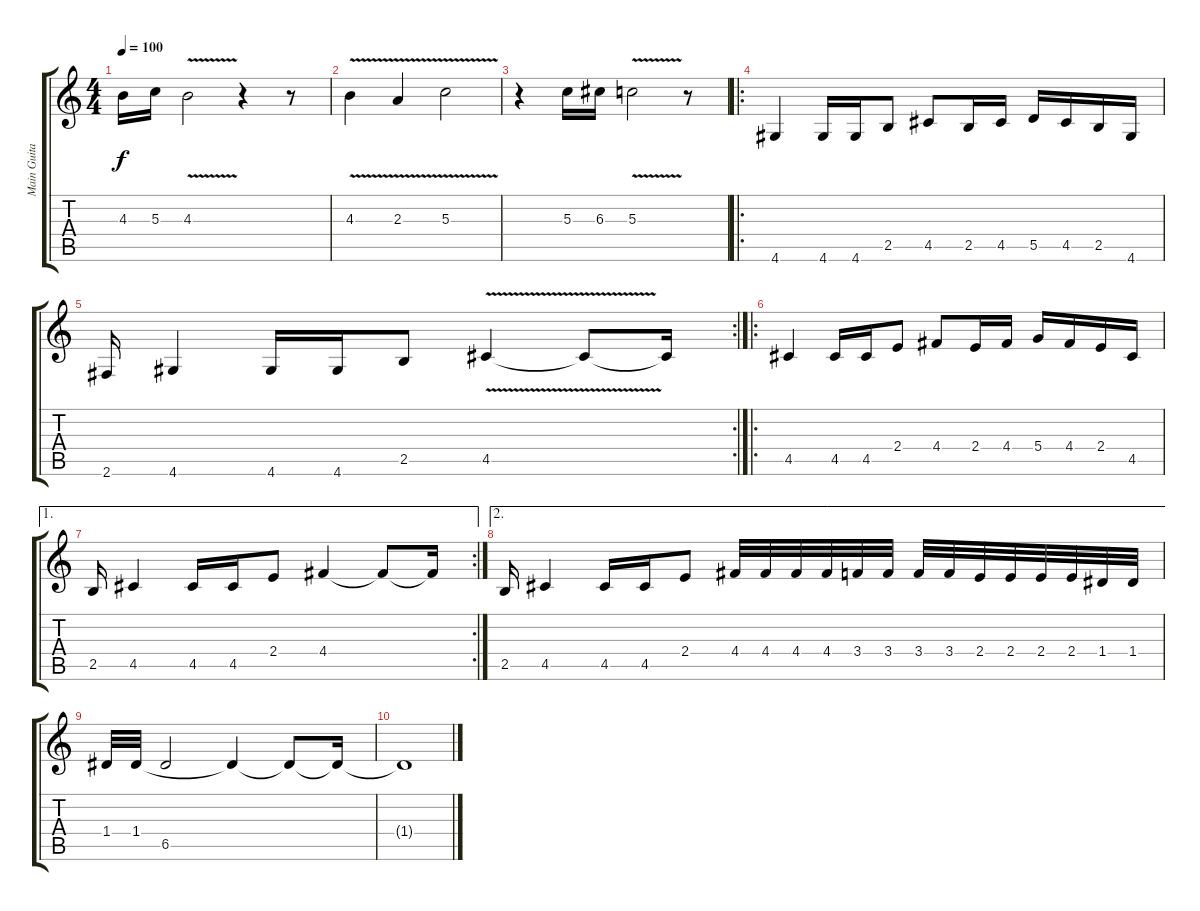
\track ("Main Guitar" "Main Guita") {instrument distortionguitar}
\staff {score tabs}
\tuning (E4 B3 G3 D3 A2 E2) {hide}
\ts (4 4)
\tempo 100
\clef g2
\ks c
4.3.16{dy f} 5.3.16 4.3{v}.2 r.4 r.8 |
4.3{v}.4 2.3{v}.4 5.3{v}.2 |
r.4 5.3.16 6.3.16 5.3{v}.2 r.8 |
\ro
4.6.4 4.6.16 4.6.16 2.5.8 4.5.8 2.5.16 4.5.16 5.5.16 4.5.16 2.5.16 4.6.16 |
\rc 2
2.6.16 4.6.4 4.6.16 4.6.16 2.5.8 4.5{v}.4 4.5{t}.8 4.5{t}.16 |
\ro
4.5.4 4.5.16 4.5.16 2.4.8 4.4.8 2.4.16 4.4.16 5.4.16 4.4.16 2.4.16 4.5.16 |
\ae 1
\rc 2
2.5.16 4.5.4 4.5.16 4.5.16 2.4.8 4.4.4 4.4{t}.8 4.4{t}.16 |
\ae 2
2.5.16 4.5.4 4.5.16 4.5.16 2.4.8 4.4.32 4.4.32 4.4.32 4.4.32 3.4.32 3.4.32 3.4.32 3.4.32 2.4.32 2.4.32 2.4.32 2.4.32 1.4.32 1.4.32 |
1.4.32 1.4.32 6.5.2{volume 4} 1.4{t}.4 1.4{t}.8 1.4{t}.16 |
1.4{t}.1
